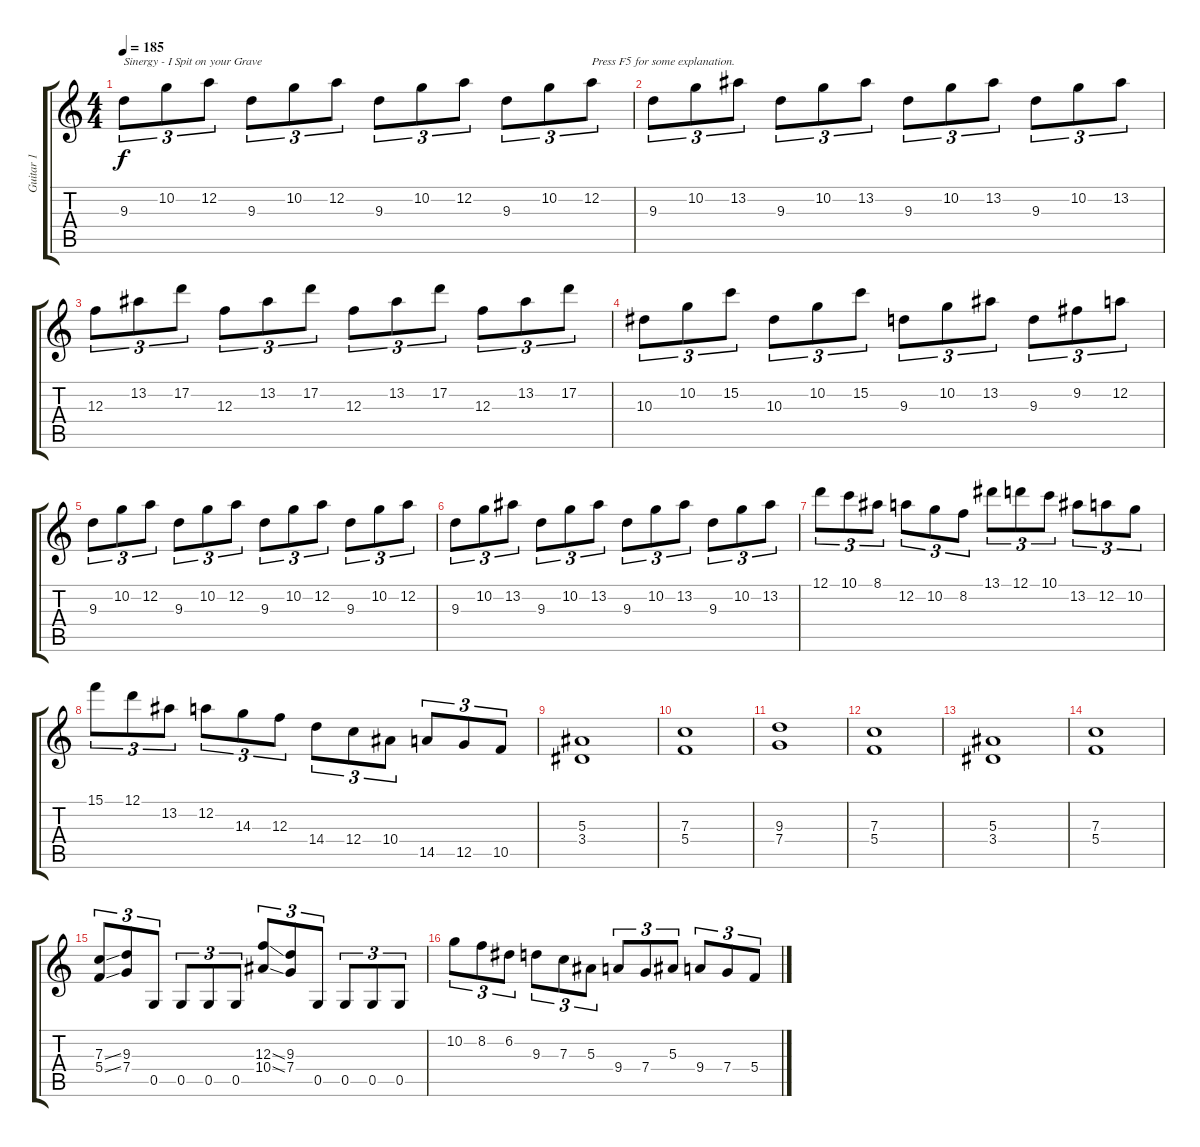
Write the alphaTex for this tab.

\track ("Guitar 1" "Guitar 1") {instrument acousticguitarnylon}
\staff {score tabs}
\tuning (D4 A3 F3 C3 G2 D2) {hide}
\ts (4 4)
\tempo 185
\clef g2
\ks c
9.3.8{tu (3 2) txt "Sinergy - I Spit on your Grave" dy f instrument acousticguitarnylon} 10.2.8{tu (3 2)} 12.2.8{tu (3 2)} 9.3.8{tu (3 2)} 10.2.8{tu (3 2)} 12.2.8{tu (3 2)} 9.3.8{tu (3 2)} 10.2.8{tu (3 2)} 12.2.8{tu (3 2)} 9.3.8{tu (3 2)} 10.2.8{tu (3 2)} 12.2.8{tu (3 2) txt "Press F5 for some explanation."} |
9.3.8{tu (3 2)} 10.2.8{tu (3 2)} 13.2.8{tu (3 2)} 9.3.8{tu (3 2)} 10.2.8{tu (3 2)} 13.2.8{tu (3 2)} 9.3.8{tu (3 2)} 10.2.8{tu (3 2)} 13.2.8{tu (3 2)} 9.3.8{tu (3 2)} 10.2.8{tu (3 2)} 13.2.8{tu (3 2)} |
12.3.8{tu (3 2)} 13.2.8{tu (3 2)} 17.2.8{tu (3 2)} 12.3.8{tu (3 2)} 13.2.8{tu (3 2)} 17.2.8{tu (3 2)} 12.3.8{tu (3 2)} 13.2.8{tu (3 2)} 17.2.8{tu (3 2)} 12.3.8{tu (3 2)} 13.2.8{tu (3 2)} 17.2.8{tu (3 2)} |
10.3.8{tu (3 2)} 10.2.8{tu (3 2)} 15.2.8{tu (3 2)} 10.3.8{tu (3 2)} 10.2.8{tu (3 2)} 15.2.8{tu (3 2)} 9.3.8{tu (3 2)} 10.2.8{tu (3 2)} 13.2.8{tu (3 2)} 9.3.8{tu (3 2)} 9.2.8{tu (3 2)} 12.2.8{tu (3 2)} |
9.3.8{tu (3 2)} 10.2.8{tu (3 2)} 12.2.8{tu (3 2)} 9.3.8{tu (3 2)} 10.2.8{tu (3 2)} 12.2.8{tu (3 2)} 9.3.8{tu (3 2)} 10.2.8{tu (3 2)} 12.2.8{tu (3 2)} 9.3.8{tu (3 2)} 10.2.8{tu (3 2)} 12.2.8{tu (3 2)} |
9.3.8{tu (3 2)} 10.2.8{tu (3 2)} 13.2.8{tu (3 2)} 9.3.8{tu (3 2)} 10.2.8{tu (3 2)} 13.2.8{tu (3 2)} 9.3.8{tu (3 2)} 10.2.8{tu (3 2)} 13.2.8{tu (3 2)} 9.3.8{tu (3 2)} 10.2.8{tu (3 2)} 13.2.8{tu (3 2)} |
12.1.8{tu (3 2)} 10.1.8{tu (3 2)} 8.1.8{tu (3 2)} 12.2.8{tu (3 2)} 10.2.8{tu (3 2)} 8.2.8{tu (3 2)} 13.1.8{tu (3 2)} 12.1.8{tu (3 2)} 10.1.8{tu (3 2)} 13.2.8{tu (3 2)} 12.2.8{tu (3 2)} 10.2.8{tu (3 2)} |
15.1.8{tu (3 2)} 12.1.8{tu (3 2)} 13.2.8{tu (3 2)} 12.2.8{tu (3 2)} 14.3.8{tu (3 2)} 12.3.8{tu (3 2)} 14.4.8{tu (3 2)} 12.4.8{tu (3 2)} 10.4.8{tu (3 2)} 14.5.8{tu (3 2)} 12.5.8{tu (3 2)} 10.5.8{tu (3 2)} |
(5.3 3.4).1 |
(7.3 5.4).1 |
(9.3 7.4).1 |
(7.3 5.4).1 |
(5.3 3.4).1 |
(7.3 5.4).1 |
(7.3{ss} 5.4{ss}).8{tu (3 2)} (9.3 7.4).8{tu (3 2)} 0.5.8{tu (3 2)} 0.5.8{tu (3 2)} 0.5.8{tu (3 2)} 0.5.8{tu (3 2)} (12.3{ss} 10.4{ss}).8{tu (3 2)} (9.3 7.4).8{tu (3 2)} 0.5.8{tu (3 2)} 0.5.8{tu (3 2)} 0.5.8{tu (3 2)} 0.5.8{tu (3 2)} |
10.2.8{tu (3 2)} 8.2.8{tu (3 2)} 6.2.8{tu (3 2)} 9.3.8{tu (3 2)} 7.3.8{tu (3 2)} 5.3.8{tu (3 2)} 9.4.8{tu (3 2)} 7.4.8{tu (3 2)} 5.3.8{tu (3 2)} 9.4.8{tu (3 2)} 7.4.8{tu (3 2)} 5.4.8{tu (3 2)}
